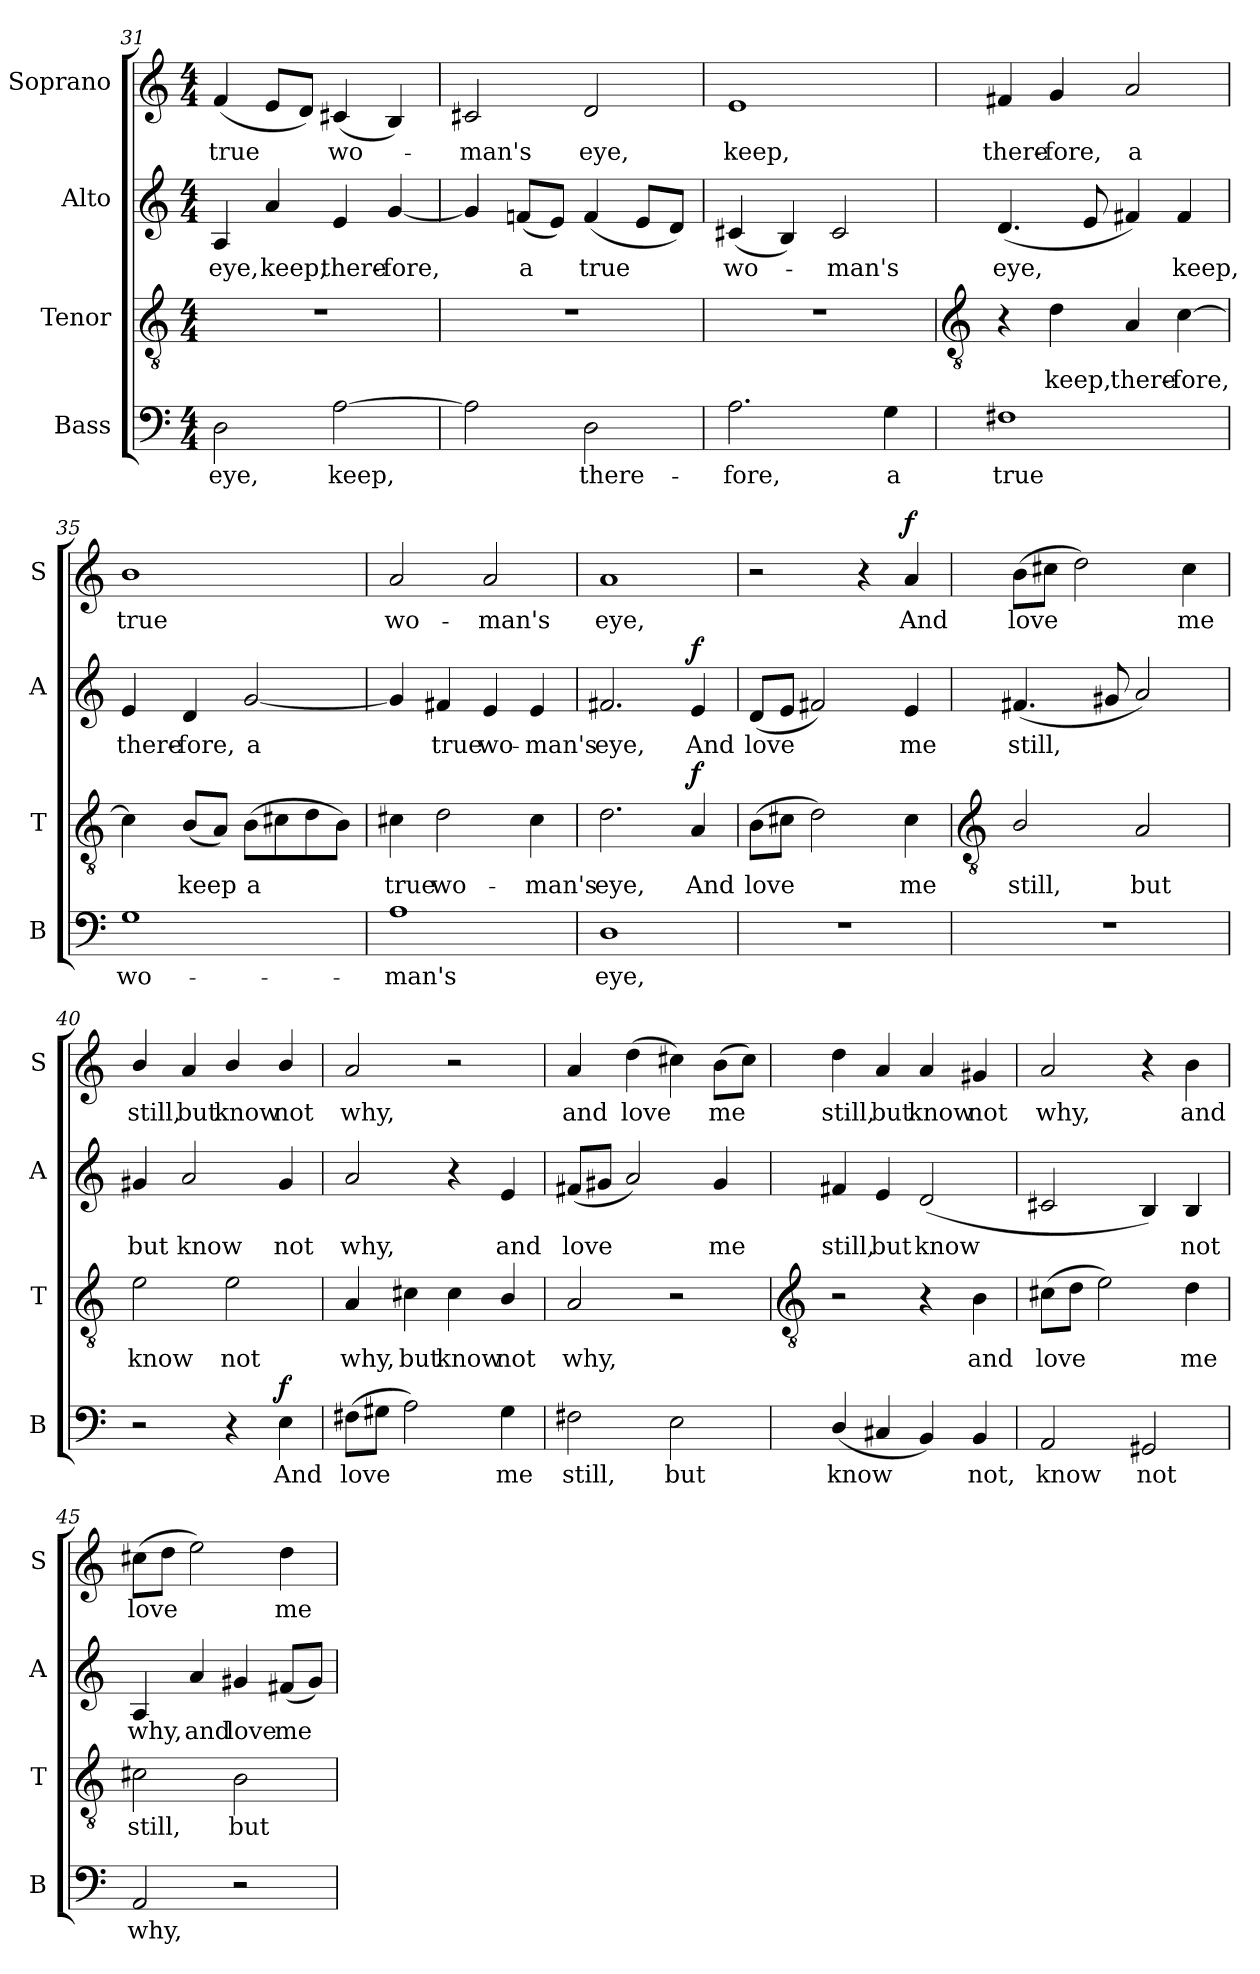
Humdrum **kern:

**kern	**text	**dynam	**kern	**text	**dynam	**kern	**text	**dynam	**kern	**text	**dynam
*part4	*part4	*part4	*part3	*part3	*part3	*part2	*part2	*part2	*part1	*part1	*part1
*staff4	*staff4	*staff4	*staff3	*staff3	*staff3	*staff2	*staff2	*staff2	*staff1	*staff1	*staff1
*I"Bass	*	*	*I"Tenor	*	*	*I"Alto	*	*	*I"Soprano	*	*
*I'B	*	*	*I'T	*	*	*I'A	*	*	*I'S	*	*
*clefF4	*	*	*clefGv2	*	*	*clefG2	*	*	*clefG2	*	*
*k[]	*	*	*k[]	*	*	*k[]	*	*	*k[]	*	*
*C:	*	*	*C:	*	*	*C:	*	*	*C:	*	*
*M4/4	*	*	*M4/4	*	*	*M4/4	*	*	*M4/4	*	*
=31	=31	=31	=31	=31	=31	=31	=31	=31	=31	=31	=31
!	!LO:LY:b	!	!	!	!	!	!LO:LY:b	!	!	!LO:LY:b	!
2D	eye,	.	1r	.	.	4A	eye,	.	(<4f	true	.
!	!	!	!	!	!	!	!LO:LY:b	!	!	!	!
.	.	.	.	.	.	4a	keep,	.	8eL	.	.
.	.	.	.	.	.	.	.	.	8dJ)	.	.
!	!LO:LY:b	!	!	!	!	!	!LO:LY:b	!	!	!LO:LY:b	!
[2A	keep,	.	.	.	.	4e	there-	.	(<4c#X	wo-	.
!	!	!	!	!	!	!	!LO:LY:b	!	!	!	!
.	.	.	.	.	.	[4g	-fore,	.	4B)	.	.
=32	=32	=32	=32	=32	=32	=32	=32	=32	=32	=32	=32
!	!	!	!	!	!	!	!	!	!	!LO:LY:b	!
2A]	.	.	1r	.	.	4g]	.	.	2c#X	man's	.
!	!	!	!	!	!	!	!LO:LY:b	!	!	!	!
.	.	.	.	.	.	(<8fnL	a	.	.	.	.
.	.	.	.	.	.	8eJ)	.	.	.	.	.
!	!LO:LY:b	!	!	!	!	!	!LO:LY:b	!	!	!LO:LY:b	!
2D	there-	.	.	.	.	(<4f	true	.	2d	eye,	.
.	.	.	.	.	.	8eL	.	.	.	.	.
.	.	.	.	.	.	8dJ)	.	.	.	.	.
=33	=33	=33	=33	=33	=33	=33	=33	=33	=33	=33	=33
!	!LO:LY:b	!	!	!	!	!	!LO:LY:b	!	!	!LO:LY:b	!
2.A	-fore,	.	1r	.	.	(<4c#X/	wo-	.	1e	keep,	.
.	.	.	.	.	.	4B)	.	.	.	.	.
!	!	!	!	!	!	!	!LO:LY:b	!	!	!	!
.	.	.	.	.	.	2c#	man's	.	.	.	.
!	!LO:LY:b	!	!	!	!	!	!	!	!	!	!
4G	a	.	.	.	.	.	.	.	.	.	.
!!LO:LB:g=z
=34	=34	=34	=34	=34	=34	=34	=34	=34	=34	=34	=34
*	*	*	*clefGv2	*	*	*	*	*	*	*	*
!	!LO:LY:b	!	!	!	!	!	!LO:LY:b	!	!	!LO:LY:b	!
1F#X	true	.	4r	.	.	(<4.d	eye,	.	4f#X	there-	.
!	!	!	!	!LO:LY:b	!	!	!	!	!	!LO:LY:b	!
.	.	.	4d	keep,	.	.	.	.	4g	-fore,	.
.	.	.	.	.	.	8e	.	.	.	.	.
!	!	!	!	!LO:LY:b	!	!	!	!	!	!LO:LY:b	!
.	.	.	4A	there-	.	4f#X)	.	.	2a	a	.
!	!	!	!	!LO:LY:b	!	!	!LO:LY:b	!	!	!	!
.	.	.	[4c	-fore,	.	4f#	keep,	.	.	.	.
=35	=35	=35	=35	=35	=35	=35	=35	=35	=35	=35	=35
!	!LO:LY:b	!	!	!	!	!	!LO:LY:b	!	!	!LO:LY:b	!
1G	wo-	.	4c]	.	.	4e	there-	.	1b	true	.
!	!	!	!	!LO:LY:b	!	!	!LO:LY:b	!	!	!	!
.	.	.	(<8BL	keep	.	4d	-fore,	.	.	.	.
.	.	.	8AJ)	.	.	.	.	.	.	.	.
!	!	!	!	!LO:LY:b	!	!	!LO:LY:b	!	!	!	!
.	.	.	(>8BL	a	.	[2g	a	.	.	.	.
.	.	.	8c#X	.	.	.	.	.	.	.	.
.	.	.	8d	.	.	.	.	.	.	.	.
.	.	.	8BJ)	.	.	.	.	.	.	.	.
=36	=36	=36	=36	=36	=36	=36	=36	=36	=36	=36	=36
!	!LO:LY:b	!	!	!LO:LY:b	!	!	!	!	!	!LO:LY:b	!
1A	-man's	.	4c#X	true	.	4g]	.	.	2a	wo-	.
!	!	!	!	!LO:LY:b	!	!	!LO:LY:b	!	!	!	!
.	.	.	2d	wo-	.	4f#X	true	.	.	.	.
!	!	!	!	!	!	!	!LO:LY:b	!	!	!LO:LY:b	!
.	.	.	.	.	.	4e	wo-	.	2a	-man's	.
!	!	!	!	!LO:LY:b	!	!	!LO:LY:b	!	!	!	!
.	.	.	4c#	-man's	.	4e	-man's	.	.	.	.
=37	=37	=37	=37	=37	=37	=37	=37	=37	=37	=37	=37
!	!LO:LY:b	!	!	!LO:LY:b	!	!	!LO:LY:b	!	!	!LO:LY:b	!
1D	eye,	.	2.d	eye,	.	2.f#X	eye,	.	1a	eye,	.
!	!	!	!	!LO:LY:b	!LO:DY:b	!	!LO:LY:b	!LO:DY:b	!	!	!
.	.	.	4A	And	f	4e	And	f	.	.	.
=38	=38	=38	=38	=38	=38	=38	=38	=38	=38	=38	=38
!	!	!	!	!LO:LY:b	!	!	!LO:LY:b	!	!	!	!
1r	.	.	(>8BL	love	.	(<8dL	love	.	2r	.	.
.	.	.	8c#XJ	.	.	8eJ	.	.	.	.	.
.	.	.	2d)	.	.	2f#X)	.	.	.	.	.
.	.	.	.	.	.	.	.	.	4r	.	.
!	!	!	!	!LO:LY:b	!	!	!LO:LY:b	!	!	!LO:LY:b	!LO:DY:b
.	.	.	4c#	me	.	4e	me	.	4a	And	f
!!LO:LB:g=z
=39	=39	=39	=39	=39	=39	=39	=39	=39	=39	=39	=39
*	*	*	*clefGv2	*	*	*	*	*	*	*	*
!	!	!	!	!LO:LY:b	!	!	!LO:LY:b	!	!	!LO:LY:b	!
1r	.	.	2B/	still,	.	(<4.f#X	still,	.	(>8bL	love	.
.	.	.	.	.	.	.	.	.	8cc#XJ	.	.
.	.	.	.	.	.	.	.	.	2dd)	.	.
.	.	.	.	.	.	8g#X	.	.	.	.	.
!	!	!	!	!LO:LY:b	!	!	!	!	!	!	!
.	.	.	2A	but	.	2a)	.	.	.	.	.
!	!	!	!	!	!	!	!	!	!	!LO:LY:b	!
.	.	.	.	.	.	.	.	.	4cc#	me	.
=40	=40	=40	=40	=40	=40	=40	=40	=40	=40	=40	=40
!	!	!	!	!LO:LY:b	!	!	!LO:LY:b	!	!	!LO:LY:b	!
2r	.	.	2e	know	.	4g#X	but	.	4b/	still,	.
!	!	!	!	!	!	!	!LO:LY:b	!	!	!LO:LY:b	!
.	.	.	.	.	.	2a	know	.	4a	but	.
!	!	!	!	!LO:LY:b	!	!	!	!	!	!LO:LY:b	!
4r	.	.	2e	not	.	.	.	.	4b/	know	.
!	!LO:LY:b	!LO:DY:b	!	!	!	!	!LO:LY:b	!	!	!LO:LY:b	!
4E	And	f	.	.	.	4g#	not	.	4b/	not	.
=41	=41	=41	=41	=41	=41	=41	=41	=41	=41	=41	=41
!	!LO:LY:b	!	!	!LO:LY:b	!	!	!LO:LY:b	!	!	!LO:LY:b	!
(>8F#XL	love	.	4A	why,	.	2a	why,	.	2a	why,	.
8G#XJ	.	.	.	.	.	.	.	.	.	.	.
!	!	!	!	!LO:LY:b	!	!	!	!	!	!	!
2A)	.	.	4c#X	but	.	.	.	.	.	.	.
!	!	!	!	!LO:LY:b	!	!	!	!	!	!	!
.	.	.	4c#	know	.	4r	.	.	2r	.	.
!	!LO:LY:b	!	!	!LO:LY:b	!	!	!LO:LY:b	!	!	!	!
4G#	me	.	4B/	not	.	4e	and	.	.	.	.
=42	=42	=42	=42	=42	=42	=42	=42	=42	=42	=42	=42
!	!LO:LY:b	!	!	!LO:LY:b	!	!	!LO:LY:b	!	!	!LO:LY:b	!
2F#X	still,	.	2A/	why,	.	(<8f#XL	love	.	4a	and	.
.	.	.	.	.	.	8g#XJ	.	.	.	.	.
!	!	!	!	!	!	!	!	!	!	!LO:LY:b	!
.	.	.	.	.	.	2a)	.	.	(>4dd	love	.
!	!LO:LY:b	!	!	!	!	!	!	!	!	!	!
2E	but	.	2r	.	.	.	.	.	4cc#X)	.	.
!	!	!	!	!	!	!	!LO:LY:b	!	!	!LO:LY:b	!
.	.	.	.	.	.	4g#	me	.	(>8bL	me	.
.	.	.	.	.	.	.	.	.	8cc#J)	.	.
!!LO:LB:g=z
=43	=43	=43	=43	=43	=43	=43	=43	=43	=43	=43	=43
*	*	*	*clefGv2	*	*	*	*	*	*	*	*
!	!LO:LY:b	!	!	!	!	!	!LO:LY:b	!	!	!LO:LY:b	!
(<4D/	know	.	2r	.	.	4f#X	still,	.	4dd	still,	.
!	!	!	!	!	!	!	!LO:LY:b	!	!	!LO:LY:b	!
4C#X	.	.	.	.	.	4e	but	.	4a	but	.
!	!	!	!	!	!	!	!LO:LY:b	!	!	!LO:LY:b	!
4BB)	.	.	4r	.	.	(<2d	know	.	4a	know	.
!	!LO:LY:b	!	!	!LO:LY:b	!	!	!	!	!	!LO:LY:b	!
4BB	not,	.	4B	and	.	.	.	.	4g#X	not	.
=44	=44	=44	=44	=44	=44	=44	=44	=44	=44	=44	=44
!	!LO:LY:b	!	!	!LO:LY:b	!	!	!	!	!	!LO:LY:b	!
2AA	know	.	(>8c#XL	love	.	2c#X/	.	.	2a	why,	.
.	.	.	8dJ	.	.	.	.	.	.	.	.
.	.	.	2e)	.	.	.	.	.	.	.	.
!	!LO:LY:b	!	!	!	!	!	!	!	!	!	!
2GG#X	not	.	.	.	.	4B)	.	.	4r	.	.
!	!	!	!	!LO:LY:b	!	!	!LO:LY:b	!	!	!LO:LY:b	!
.	.	.	4d	me	.	4B	not	.	4b	and	.
=45	=45	=45	=45	=45	=45	=45	=45	=45	=45	=45	=45
!	!LO:LY:b	!	!	!LO:LY:b	!	!	!LO:LY:b	!	!	!LO:LY:b	!
2AA	why,	.	2c#X	still,	.	4A	why,	.	(>8cc#XL	love	.
.	.	.	.	.	.	.	.	.	8ddJ	.	.
!	!	!	!	!	!	!	!LO:LY:b	!	!	!	!
.	.	.	.	.	.	4a	and	.	2ee)	.	.
!	!	!	!	!LO:LY:b	!	!	!LO:LY:b	!	!	!	!
2r	.	.	2B	but	.	4g#X	love	.	.	.	.
!	!	!	!	!	!	!	!LO:LY:b	!	!	!LO:LY:b	!
.	.	.	.	.	.	(<8f#XL	me	.	4dd	me	.
.	.	.	.	.	.	8g#J)	.	.	.	.	.
=	=	=	=	=	=	=	=	=	=	=	=
*-	*-	*-	*-	*-	*-	*-	*-	*-	*-	*-	*-
